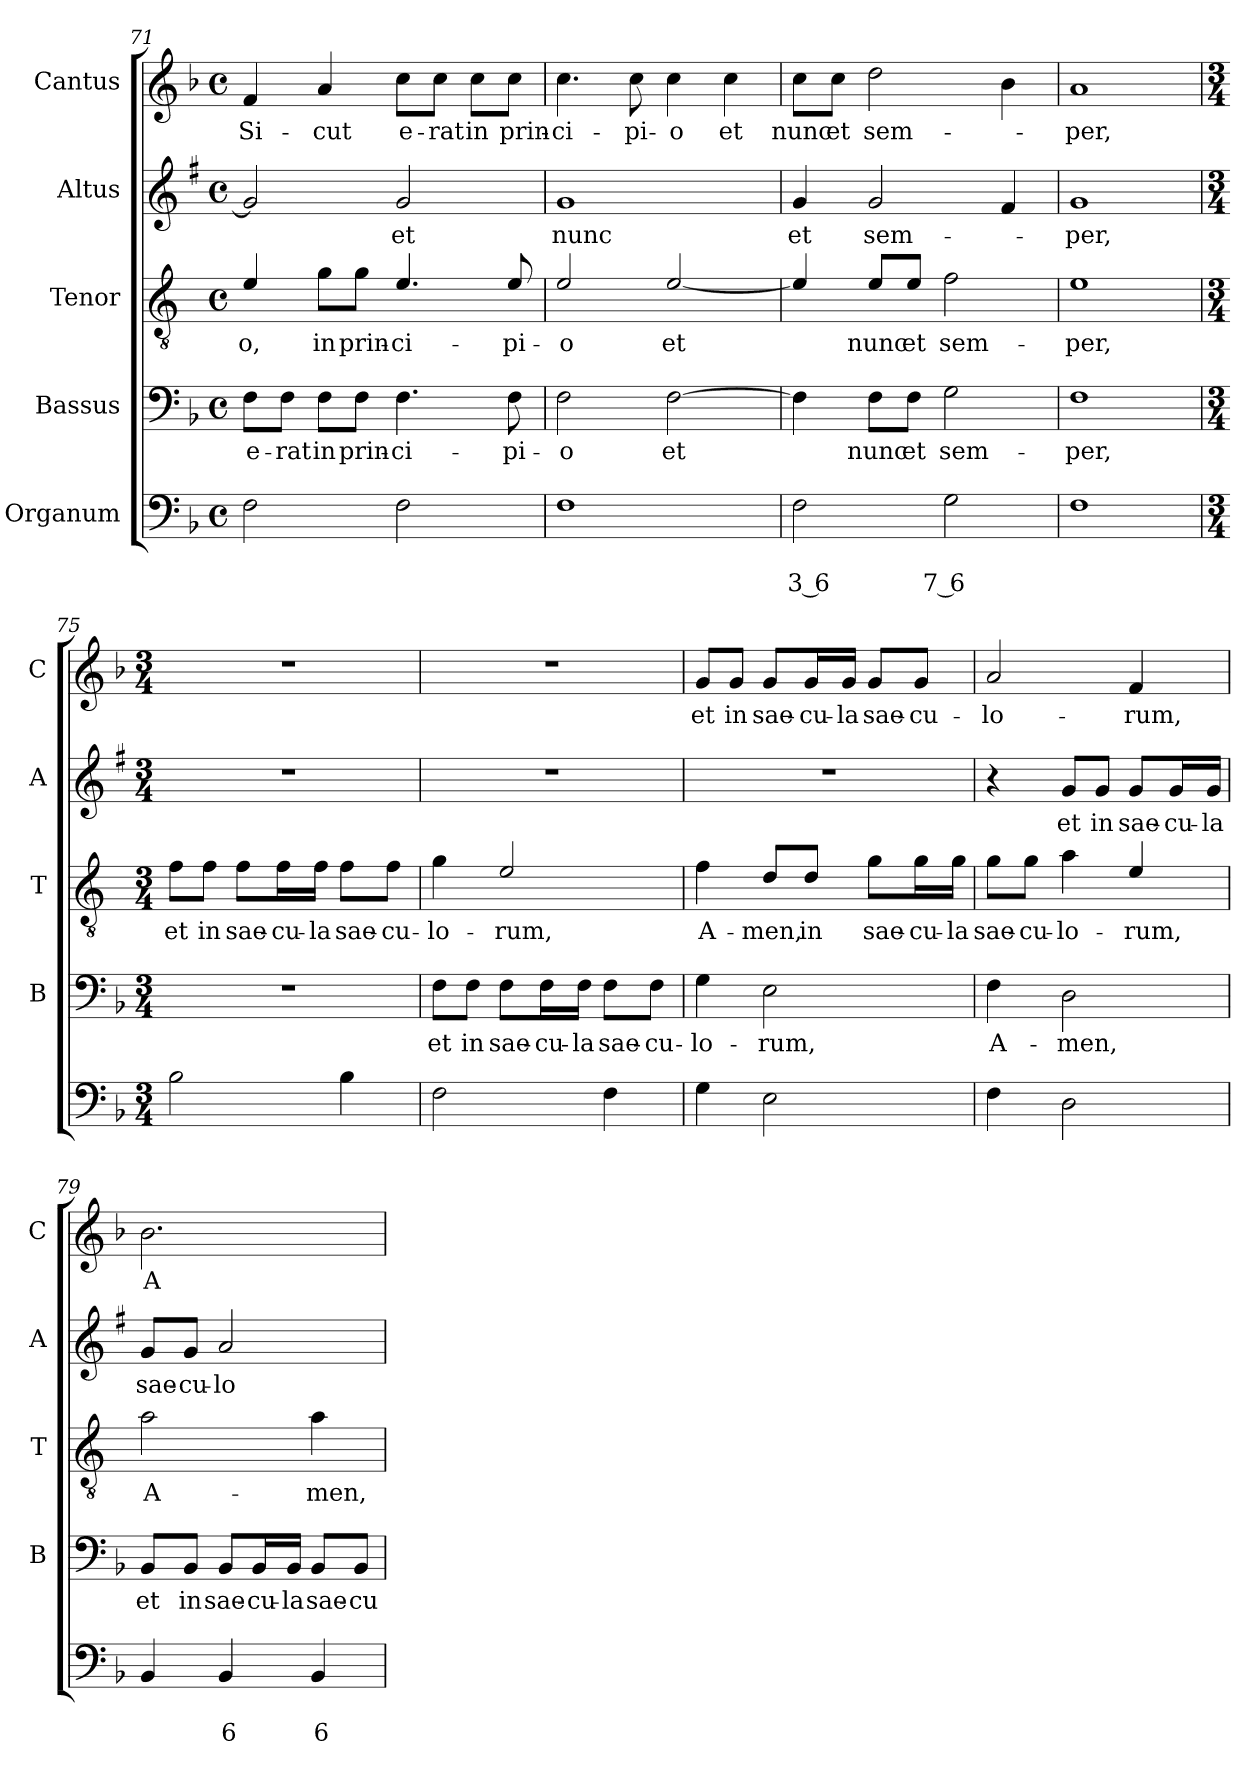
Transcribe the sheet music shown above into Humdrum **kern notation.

**kern	**text	**text	**kern	**text	**kern	**text	**kern	**text	**kern	**text
*part5	*part5	*part5	*part4	*part4	*part3	*part3	*part2	*part2	*part1	*part1
*staff5	*staff5	*staff5	*staff4	*staff4	*staff3	*staff3	*staff2	*staff2	*staff1	*staff1
*I"Organum	*	*	*I"Bassus	*	*I"Tenor	*	*I"Altus	*	*I"Cantus	*
*	*	*	*I'B	*	*I'T	*	*I'A	*	*I'C	*
*clefF4	*	*	*clefF4	*	*clefGv2	*	*clefG2	*	*clefG2	*
*	*	*	*	*	*ITrd4c7	*	*ITrd1c2	*	*	*
*k[b-]	*	*	*k[b-]	*	*k[b-]	*	*k[b-]	*	*k[b-]	*
*F:	*	*	*F:	*	*F:	*	*F:	*	*F:	*
*M4/4	*	*	*M4/4	*	*M4/4	*	*M4/4	*	*M4/4	*
*met(c)	*	*	*met(c)	*	*met(c)	*	*met(c)	*	*met(c)	*
=71	=71	=71	=71	=71	=71	=71	=71	=71	=71	=71
!	!	!	!	!LO:LY:b	!	!LO:LY:b	!	!	!	!LO:LY:b
2F\	.	.	8F\L	e-	4A/	-o,	2f/]	.	4f/	Si-
!	!	!	!	!LO:LY:b	!	!	!	!	!	!
.	.	.	8F\J	-rat	.	.	.	.	.	.
!	!	!	!	!LO:LY:b	!	!LO:LY:b	!	!	!	!LO:LY:b
.	.	.	8F\L	in	8c\L	in	.	.	4a/	-cut
!	!	!	!	!LO:LY:b	!	!LO:LY:b	!	!	!	!
.	.	.	8F\J	prin-	8c\J	prin-	.	.	.	.
!	!	!	!	!LO:LY:b	!	!LO:LY:b	!	!LO:LY:b	!	!LO:LY:b
2F\	.	.	4.F\	-ci-	4.A/	-ci-	2f/	et	8cc\L	e-
!	!	!	!	!	!	!	!	!	!	!LO:LY:b
.	.	.	.	.	.	.	.	.	8cc\J	-rat
!	!	!	!	!	!	!	!	!	!	!LO:LY:b
.	.	.	.	.	.	.	.	.	8cc\L	in
!	!	!	!	!LO:LY:b	!	!LO:LY:b	!	!	!	!LO:LY:b
.	.	.	8F\	-pi-	8A/	-pi-	.	.	8cc\J	prin-
!!LO:PB:g=z
=72	=72	=72	=72	=72	=72	=72	=72	=72	=72	=72
!	!	!	!	!LO:LY:b	!	!LO:LY:b	!	!LO:LY:b	!	!LO:LY:b
1F	.	.	2F\	-o	2A/	-o	1f	nunc	4.cc\	-ci-
!	!	!	!	!	!	!	!	!	!	!LO:LY:b
.	.	.	.	.	.	.	.	.	8cc\	-pi-
!	!	!	!	!LO:LY:b	!	!LO:LY:b	!	!	!	!LO:LY:b
.	.	.	[2F\	et	[2A/	et	.	.	4cc\	-o
!	!	!	!	!	!	!	!	!	!	!LO:LY:b
.	.	.	.	.	.	.	.	.	4cc\	et
=73	=73	=73	=73	=73	=73	=73	=73	=73	=73	=73
!	!	!LO:LY:b	!	!	!	!	!	!LO:LY:b	!	!LO:LY:b
2F\	.	3 6	4F\]	.	4A/]	.	4f/	et	8cc\L	nunc
!	!	!	!	!	!	!	!	!	!	!LO:LY:b
.	.	.	.	.	.	.	.	.	8cc\J	et
!	!	!	!	!LO:LY:b	!	!LO:LY:b	!	!LO:LY:b	!	!LO:LY:b
.	.	.	8F\L	nunc	8A/L	nunc	2f/	sem-	2dd\	sem-
!	!	!	!	!LO:LY:b	!	!LO:LY:b	!	!	!	!
.	.	.	8F\J	et	8A/J	et	.	.	.	.
!	!	!LO:LY:b	!	!LO:LY:b	!	!LO:LY:b	!	!	!	!
2G\	.	7 6	2G\	sem-	2B-\	sem-	.	.	.	.
.	.	.	.	.	.	.	4e/	.	4b-\	.
=74	=74	=74	=74	=74	=74	=74	=74	=74	=74	=74
!	!	!	!	!LO:LY:b	!	!LO:LY:b	!	!LO:LY:b	!	!LO:LY:b
1F	.	.	1F	-per,	1A	-per,	1f	-per,	1a	-per,
=75	=75	=75	=75	=75	=75	=75	=75	=75	=75	=75
*M3/4	*	*	*M3/4	*	*M3/4	*	*M3/4	*	*M3/4	*
!	!	!	!	!	!	!LO:LY:b	!	!	!	!
2B-\	.	.	2.r	.	8B-\L	et	2.r	.	2.r	.
!	!	!	!	!	!	!LO:LY:b	!	!	!	!
.	.	.	.	.	8B-\J	in	.	.	.	.
!	!	!	!	!	!	!LO:LY:b	!	!	!	!
.	.	.	.	.	8B-\L	sae-	.	.	.	.
!	!	!	!	!	!	!LO:LY:b	!	!	!	!
.	.	.	.	.	16B-\L	-cu-	.	.	.	.
!	!	!	!	!	!	!LO:LY:b	!	!	!	!
.	.	.	.	.	16B-\JJ	-la	.	.	.	.
!	!	!	!	!	!	!LO:LY:b	!	!	!	!
4B-\	.	.	.	.	8B-\L	sae-	.	.	.	.
!	!	!	!	!	!	!LO:LY:b	!	!	!	!
.	.	.	.	.	8B-\J	-cu-	.	.	.	.
=76	=76	=76	=76	=76	=76	=76	=76	=76	=76	=76
!	!	!	!	!LO:LY:b	!	!LO:LY:b	!	!	!	!
2F\	.	.	8F\L	et	4c\	-lo-	2.r	.	2.r	.
!	!	!	!	!LO:LY:b	!	!	!	!	!	!
.	.	.	8F\J	in	.	.	.	.	.	.
!	!	!	!	!LO:LY:b	!	!LO:LY:b	!	!	!	!
.	.	.	8F\L	sae-	2A/	-rum,	.	.	.	.
!	!	!	!	!LO:LY:b	!	!	!	!	!	!
.	.	.	16F\L	-cu-	.	.	.	.	.	.
!	!	!	!	!LO:LY:b	!	!	!	!	!	!
.	.	.	16F\JJ	-la	.	.	.	.	.	.
!	!	!	!	!LO:LY:b	!	!	!	!	!	!
4F\	.	.	8F\L	sae-	.	.	.	.	.	.
!	!	!	!	!LO:LY:b	!	!	!	!	!	!
.	.	.	8F\J	-cu-	.	.	.	.	.	.
!!LO:LB:g=z
=77	=77	=77	=77	=77	=77	=77	=77	=77	=77	=77
!	!	!	!	!LO:LY:b	!	!LO:LY:b	!	!	!	!LO:LY:b
4G\	.	.	4G\	-lo-	4B-\	A-	2.r	.	8g/L	et
!	!	!	!	!	!	!	!	!	!	!LO:LY:b
.	.	.	.	.	.	.	.	.	8g/J	in
!	!	!	!	!LO:LY:b	!	!LO:LY:b	!	!	!	!LO:LY:b
2E\	.	.	2E\	-rum,	8G/L	-men,	.	.	8g/L	sae-
!	!	!	!	!	!	!LO:LY:b	!	!	!	!LO:LY:b
.	.	.	.	.	8G/J	in	.	.	16g/L	-cu-
!	!	!	!	!	!	!	!	!	!	!LO:LY:b
.	.	.	.	.	.	.	.	.	16g/JJ	-la
!	!	!	!	!	!	!LO:LY:b	!	!	!	!LO:LY:b
.	.	.	.	.	8c\L	sae-	.	.	8g/L	sae-
!	!	!	!	!	!	!LO:LY:b	!	!	!	!LO:LY:b
.	.	.	.	.	16c\L	-cu-	.	.	8g/J	-cu-
!	!	!	!	!	!	!LO:LY:b	!	!	!	!
.	.	.	.	.	16c\JJ	-la	.	.	.	.
=78	=78	=78	=78	=78	=78	=78	=78	=78	=78	=78
!	!	!	!	!LO:LY:b	!	!LO:LY:b	!	!	!	!LO:LY:b
4F\	.	.	4F\	A-	8c\L	sae-	4r	.	2a/	-lo-
!	!	!	!	!	!	!LO:LY:b	!	!	!	!
.	.	.	.	.	8c\J	-cu-	.	.	.	.
!	!	!	!	!LO:LY:b	!	!LO:LY:b	!	!LO:LY:b	!	!
2D\	.	.	2D\	-men,	4d\	-lo-	8f/L	et	.	.
!	!	!	!	!	!	!	!	!LO:LY:b	!	!
.	.	.	.	.	.	.	8f/J	in	.	.
!	!	!	!	!	!	!LO:LY:b	!	!LO:LY:b	!	!LO:LY:b
.	.	.	.	.	4A/	-rum,	8f/L	sae-	4f/	-rum,
!	!	!	!	!	!	!	!	!LO:LY:b	!	!
.	.	.	.	.	.	.	16f/L	-cu-	.	.
!	!	!	!	!	!	!	!	!LO:LY:b	!	!
.	.	.	.	.	.	.	16f/JJ	-la	.	.
=79	=79	=79	=79	=79	=79	=79	=79	=79	=79	=79
!	!	!	!	!LO:LY:b	!	!LO:LY:b	!	!LO:LY:b	!	!LO:LY:b
4BB-/	.	.	8BB-/L	et	2d\	A-	8f/L	sae-	2.b-\	A-
!	!	!	!	!LO:LY:b	!	!	!	!LO:LY:b	!	!
.	.	.	8BB-/J	in	.	.	8f/J	-cu-	.	.
!	!	!LO:LY:b	!	!LO:LY:b	!	!	!	!LO:LY:b	!	!
4BB-/	.	6	8BB-/L	sae-	.	.	2g/	-lo-	.	.
!	!	!	!	!LO:LY:b	!	!	!	!	!	!
.	.	.	16BB-/L	-cu-	.	.	.	.	.	.
!	!	!	!	!LO:LY:b	!	!	!	!	!	!
.	.	.	16BB-/JJ	-la	.	.	.	.	.	.
!	!	!LO:LY:b	!	!LO:LY:b	!	!LO:LY:b	!	!	!	!
4BB-/	.	6	8BB-/L	sae-	4d\	-men,	.	.	.	.
!	!	!	!	!LO:LY:b	!	!	!	!	!	!
.	.	.	8BB-/J	-cu-	.	.	.	.	.	.
=	=	=	=	=	=	=	=	=	=	=
*-	*-	*-	*-	*-	*-	*-	*-	*-	*-	*-
